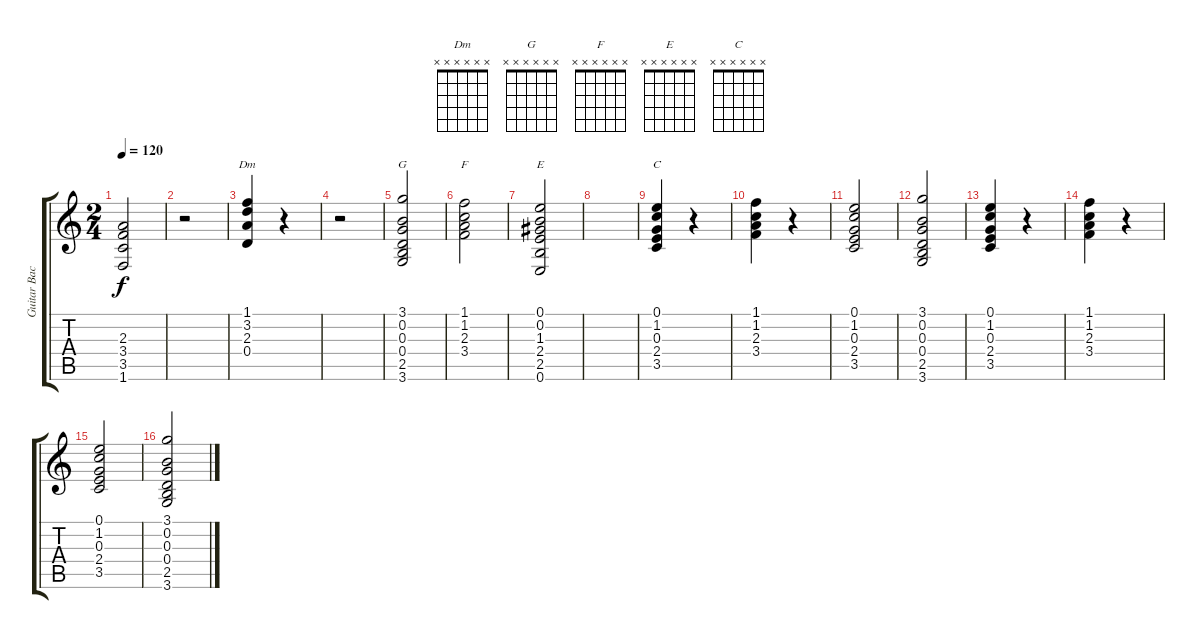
\track ("Guitar Backing" "Guitar Bac") {instrument acousticguitarnylon}
\staff {score tabs}
\tuning (E4 B3 G3 D3 A2 E2) {hide}
\chord ("Dm" x x x x x x) {firstfret 0}
\chord ("G" x x x x x x) {firstfret 0}
\chord ("F" x x x x x x) {firstfret 0}
\chord ("E" x x x x x x) {firstfret 0}
\chord ("C" x x x x x x) {firstfret 0}
\ts (2 4)
\tempo 120
\clef g2
\ks c
(2.3 3.4 3.5 1.6).2{dy f} |
r.2 |
(1.1 3.2 2.3 0.4).4{ch "Dm"} r.4 |
r.2 |
(3.1 0.2 0.3 0.4 2.5 3.6).2{ch "G"} |
(1.1 1.2 2.3 3.4).2{ch "F"} |
(0.1 0.2 1.3 2.4 2.5 0.6).2{ch "E"} |
|
(0.1 1.2 0.3 2.4 3.5).4{ch "C"} r.4 |
(1.1 1.2 2.3 3.4).4 r.4 |
(0.1 1.2 0.3 2.4 3.5).2 |
(3.1 0.2 0.3 0.4 2.5 3.6).2 |
(0.1 1.2 0.3 2.4 3.5).4 r.4 |
(1.1 1.2 2.3 3.4).4 r.4 |
(0.1 1.2 0.3 2.4 3.5).2 |
(3.1 0.2 0.3 0.4 2.5 3.6).2
